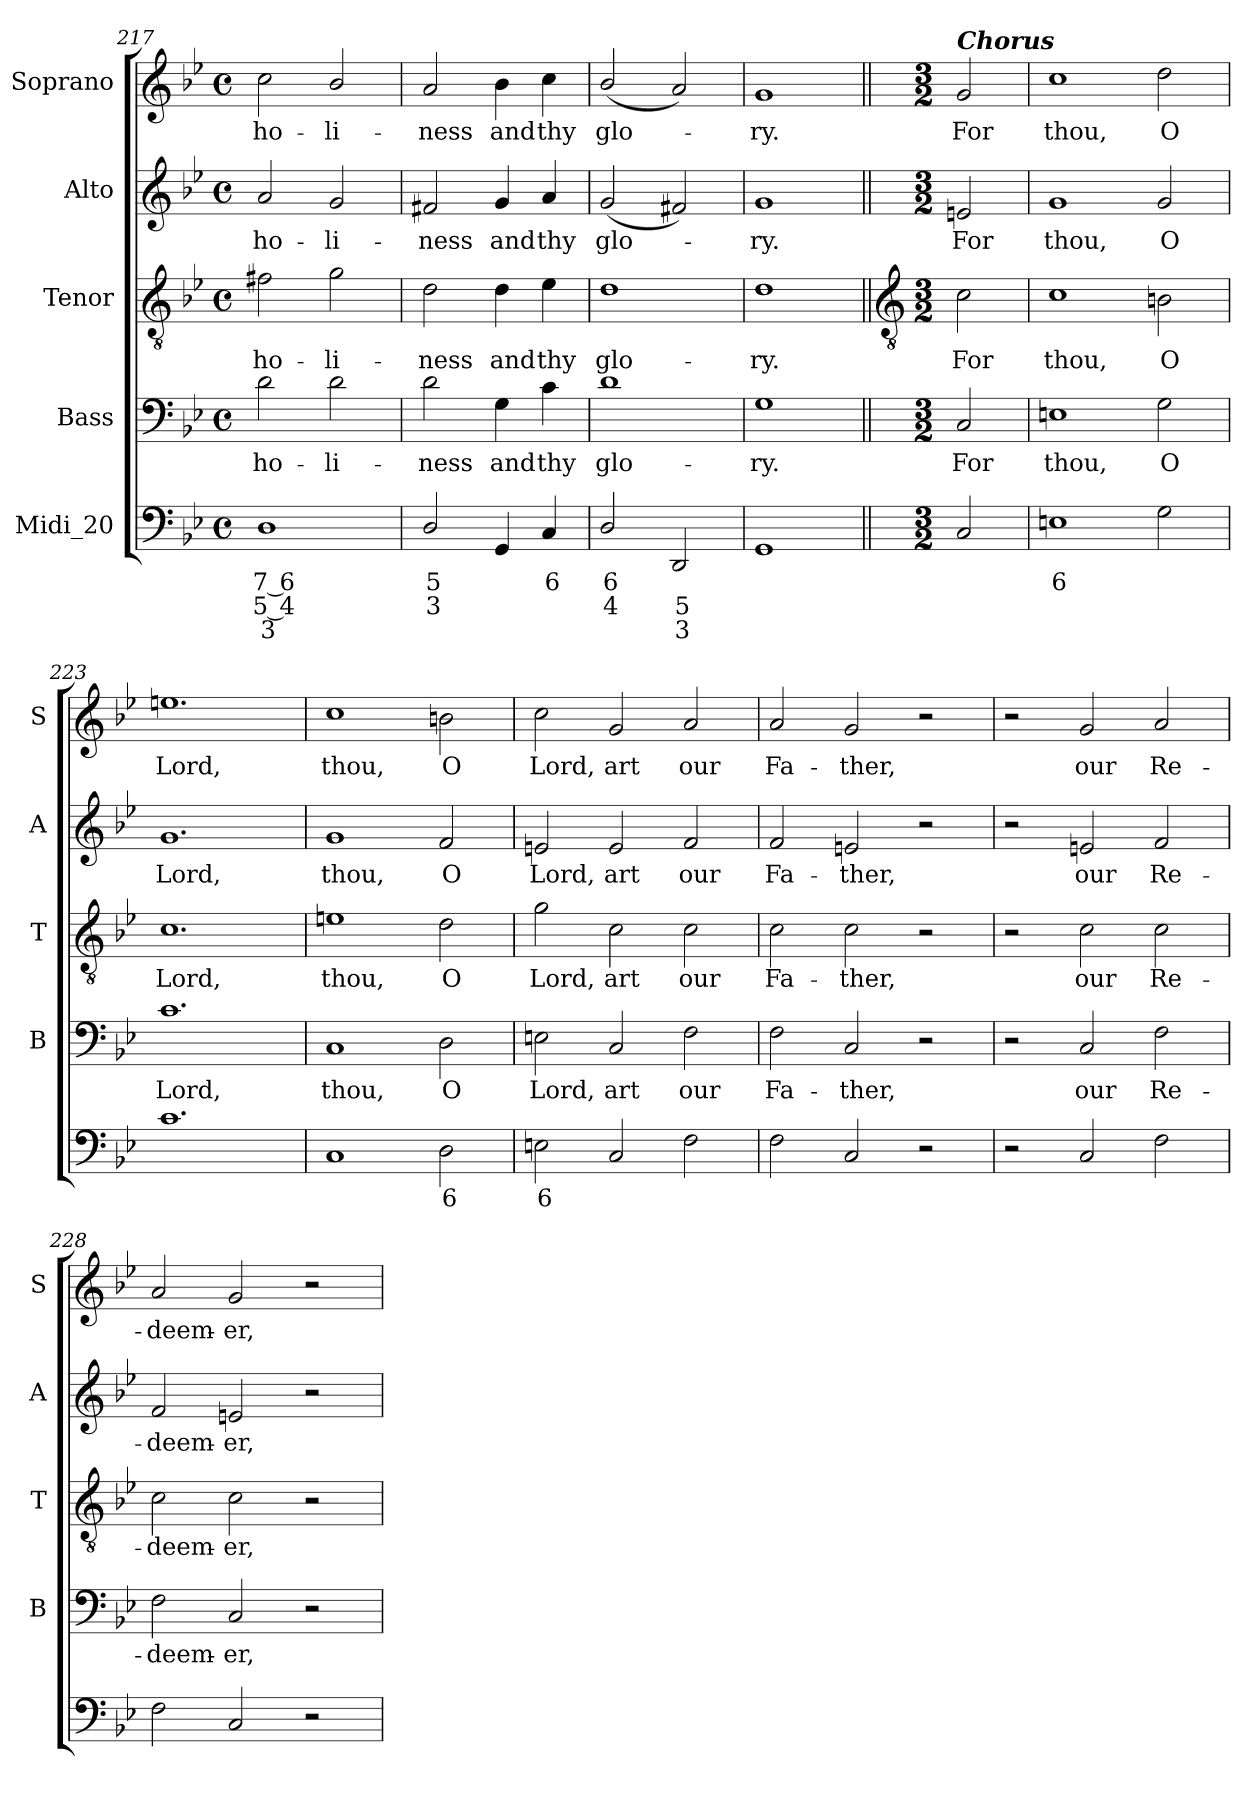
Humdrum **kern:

**kern	**text	**text	**text	**kern	**text	**kern	**text	**kern	**text	**kern	**text
*part5	*part5	*part5	*part5	*part4	*part4	*part3	*part3	*part2	*part2	*part1	*part1
*staff5	*staff5	*staff5	*staff5	*staff4	*staff4	*staff3	*staff3	*staff2	*staff2	*staff1	*staff1
*I"Midi_20	*	*	*	*I"Bass	*	*I"Tenor	*	*I"Alto	*	*I"Soprano	*
*	*	*	*	*I'B	*	*I'T	*	*I'A	*	*I'S	*
*clefF4	*	*	*	*clefF4	*	*clefGv2	*	*clefG2	*	*clefG2	*
*k[b-e-]	*	*	*	*k[b-e-]	*	*k[b-e-]	*	*k[b-e-]	*	*k[b-e-]	*
*B-:	*	*	*	*B-:	*	*B-:	*	*B-:	*	*B-:	*
*M4/4	*	*	*	*M4/4	*	*M4/4	*	*M4/4	*	*M4/4	*
*met(c)	*	*	*	*met(c)	*	*met(c)	*	*met(c)	*	*met(c)	*
=217	=217	=217	=217	=217	=217	=217	=217	=217	=217	=217	=217
!	!LO:LY:b	!LO:LY:b	!LO:LY:b	!	!LO:LY:b	!	!LO:LY:b	!	!LO:LY:b	!	!LO:LY:b
1D	7 6	5 4	3	2d	ho-	2f#X	ho-	2a	ho-	2cc	ho-
!	!	!	!	!	!LO:LY:b	!	!LO:LY:b	!	!LO:LY:b	!	!LO:LY:b
.	.	.	.	2d	-li-	2g	-li-	2g	-li-	2b-/	-li-
=218	=218	=218	=218	=218	=218	=218	=218	=218	=218	=218	=218
!	!LO:LY:b	!LO:LY:b	!	!	!LO:LY:b	!	!LO:LY:b	!	!LO:LY:b	!	!LO:LY:b
2D/	5	3	.	2d	-ness	2d	-ness	2f#X	-ness	2a	-ness
!	!	!	!	!	!LO:LY:b	!	!LO:LY:b	!	!LO:LY:b	!	!LO:LY:b
4GG	.	.	.	4G	and	4d	and	4g	and	4b-	and
!	!LO:LY:b	!	!	!	!LO:LY:b	!	!LO:LY:b	!	!LO:LY:b	!	!LO:LY:b
4C	6	.	.	4c	thy	4e-	thy	4a	thy	4cc	thy
=219	=219	=219	=219	=219	=219	=219	=219	=219	=219	=219	=219
!	!LO:LY:b	!LO:LY:b	!	!	!LO:LY:b	!	!LO:LY:b	!	!LO:LY:b	!	!LO:LY:b
2D/	6	4	.	1d	glo-	1d	glo-	(<2g	glo-	(<2b-/	glo-
!	!	!LO:LY:b	!LO:LY:b	!	!	!	!	!	!	!	!
2DD	.	5	3	.	.	.	.	2f#X)	.	2a)	.
=220	=220	=220	=220	=220	=220	=220	=220	=220	=220	=220	=220
!	!	!	!	!	!LO:LY:b	!	!LO:LY:b	!	!LO:LY:b	!	!LO:LY:b
1GG	.	.	.	1G	-ry.	1d	-ry.	1g	ry.	1g	ry.
!!LO:LB:g=z
=221||	=221||	=221||	=221||	=221||	=221||	=221||	=221||	=221||	=221||	=221||	=221||
*	*	*	*	*	*	*clefGv2	*	*	*	*	*
*M3/2	*	*	*	*M3/2	*	*M3/2	*	*M3/2	*	*M3/2	*
!	!	!	!	!	!	!	!	!	!	!LO:TX:a:Bi:t=Chorus	!
!	!	!	!	!	!LO:LY:b	!	!LO:LY:b	!	!LO:LY:b	!	!LO:LY:b
2C	.	.	.	2C	For	2c	For	2en	For	2g	For
=222	=222	=222	=222	=222	=222	=222	=222	=222	=222	=222	=222
!	!LO:LY:b	!	!	!	!LO:LY:b	!	!LO:LY:b	!	!LO:LY:b	!	!LO:LY:b
1En	6	.	.	1En	thou,	1c	thou,	1g	thou,	1cc	thou,
!	!	!	!	!	!LO:LY:b	!	!LO:LY:b	!	!LO:LY:b	!	!LO:LY:b
2G	.	.	.	2G	O	2Bn	O	2g	O	2dd	O
=223	=223	=223	=223	=223	=223	=223	=223	=223	=223	=223	=223
!	!	!	!	!	!LO:LY:b	!	!LO:LY:b	!	!LO:LY:b	!	!LO:LY:b
1.c	.	.	.	1.c	Lord,	1.c	Lord,	1.g	Lord,	1.een	Lord,
=224	=224	=224	=224	=224	=224	=224	=224	=224	=224	=224	=224
!	!	!	!	!	!LO:LY:b	!	!LO:LY:b	!	!LO:LY:b	!	!LO:LY:b
1C	.	.	.	1C	thou,	1en	thou,	1g	thou,	1cc	thou,
!	!LO:LY:b	!	!	!	!LO:LY:b	!	!LO:LY:b	!	!LO:LY:b	!	!LO:LY:b
2D	6	.	.	2D	O	2d	O	2f	O	2bn	O
=225	=225	=225	=225	=225	=225	=225	=225	=225	=225	=225	=225
!	!LO:LY:b	!	!	!	!LO:LY:b	!	!LO:LY:b	!	!LO:LY:b	!	!LO:LY:b
2En	6	.	.	2En	Lord,	2g	Lord,	2en	Lord,	2cc	Lord,
!	!	!	!	!	!LO:LY:b	!	!LO:LY:b	!	!LO:LY:b	!	!LO:LY:b
2C	.	.	.	2C	art	2c	art	2e	art	2g	art
!	!	!	!	!	!LO:LY:b	!	!LO:LY:b	!	!LO:LY:b	!	!LO:LY:b
2F	.	.	.	2F	our	2c	our	2f	our	2a	our
=226	=226	=226	=226	=226	=226	=226	=226	=226	=226	=226	=226
!	!	!	!	!	!LO:LY:b	!	!LO:LY:b	!	!LO:LY:b	!	!LO:LY:b
2F	.	.	.	2F	Fa-	2c	Fa-	2f	Fa-	2a	Fa-
!	!	!	!	!	!LO:LY:b	!	!LO:LY:b	!	!LO:LY:b	!	!LO:LY:b
2C	.	.	.	2C	-ther,	2c	-ther,	2en	-ther,	2g	-ther,
2r	.	.	.	2r	.	2r	.	2r	.	2r	.
=227	=227	=227	=227	=227	=227	=227	=227	=227	=227	=227	=227
2r	.	.	.	2r	.	2r	.	2r	.	2r	.
!	!	!	!	!	!LO:LY:b	!	!LO:LY:b	!	!LO:LY:b	!	!LO:LY:b
2C	.	.	.	2C	our	2c	our	2en	our	2g	our
!	!	!	!	!	!LO:LY:b	!	!LO:LY:b	!	!LO:LY:b	!	!LO:LY:b
2F	.	.	.	2F	Re-	2c	Re-	2f	Re-	2a	Re-
=228	=228	=228	=228	=228	=228	=228	=228	=228	=228	=228	=228
!	!	!	!	!	!LO:LY:b	!	!LO:LY:b	!	!LO:LY:b	!	!LO:LY:b
2F	.	.	.	2F	-deem-	2c	-deem-	2f	-deem-	2a	-deem-
!	!	!	!	!	!LO:LY:b	!	!LO:LY:b	!	!LO:LY:b	!	!LO:LY:b
2C	.	.	.	2C	-er,	2c	-er,	2en	-er,	2g	-er,
2r	.	.	.	2r	.	2r	.	2r	.	2r	.
=	=	=	=	=	=	=	=	=	=	=	=
*-	*-	*-	*-	*-	*-	*-	*-	*-	*-	*-	*-
